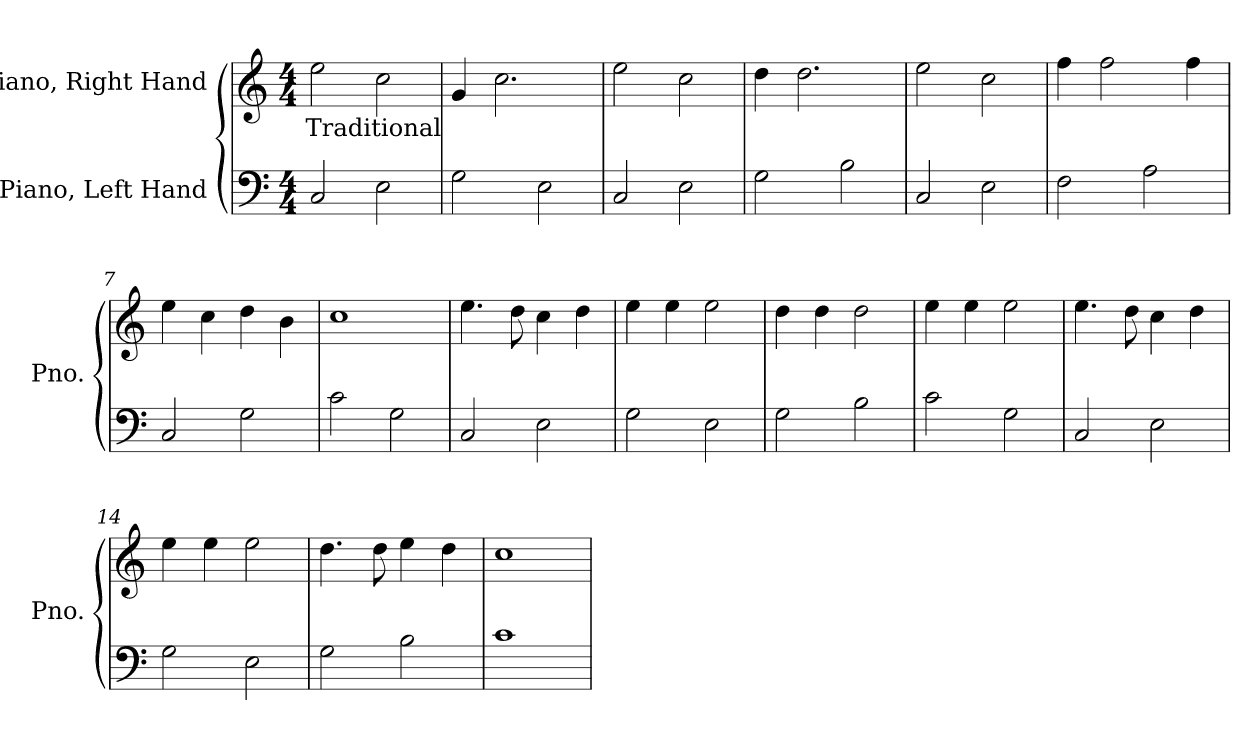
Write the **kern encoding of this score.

**kern	**kern	**text
*part2	*part1	*part1
*staff2	*staff1	*staff1
*I"Piano, Left Hand	*I"Piano, Right Hand	*
*I'Pno.	*I'Pno.	*
*clefF4	*clefG2	*
*k[]	*k[]	*
*M4/4	*M4/4	*
*MM190	*MM190	*
=1	=1	=1
!	!	!LO:LY:b
2C/	2ee\	Traditional
2E\	2cc\	.
=2	=2	=2
2G\	4g/	.
.	2.cc\	.
2E\	.	.
=3	=3	=3
2C/	2ee\	.
2E\	2cc\	.
=4	=4	=4
2G\	4dd\	.
.	2.dd\	.
2B\	.	.
=5	=5	=5
2C/	2ee\	.
2E\	2cc\	.
=6	=6	=6
2F\	4ff\	.
.	2ff\	.
2A\	.	.
.	4ff\	.
=7	=7	=7
2C/	4ee\	.
.	4cc\	.
2G\	4dd\	.
.	4b\	.
=8	=8	=8
2c\	1cc	.
2G\	.	.
!!LO:LB:g=z
=9	=9	=9
2C/	4.ee\	.
.	8dd\	.
2E\	4cc\	.
.	4dd\	.
=10	=10	=10
2G\	4ee\	.
.	4ee\	.
2E\	2ee\	.
=11	=11	=11
2G\	4dd\	.
.	4dd\	.
2B\	2dd\	.
=12	=12	=12
2c\	4ee\	.
.	4ee\	.
2G\	2ee\	.
=13	=13	=13
2C/	4.ee\	.
.	8dd\	.
2E\	4cc\	.
.	4dd\	.
=14	=14	=14
2G\	4ee\	.
.	4ee\	.
2E\	2ee\	.
=15	=15	=15
2G\	4.dd\	.
.	8dd\	.
2B\	4ee\	.
.	4dd\	.
=16	=16	=16
1c	1cc	.
=	=	=
*-	*-	*-
